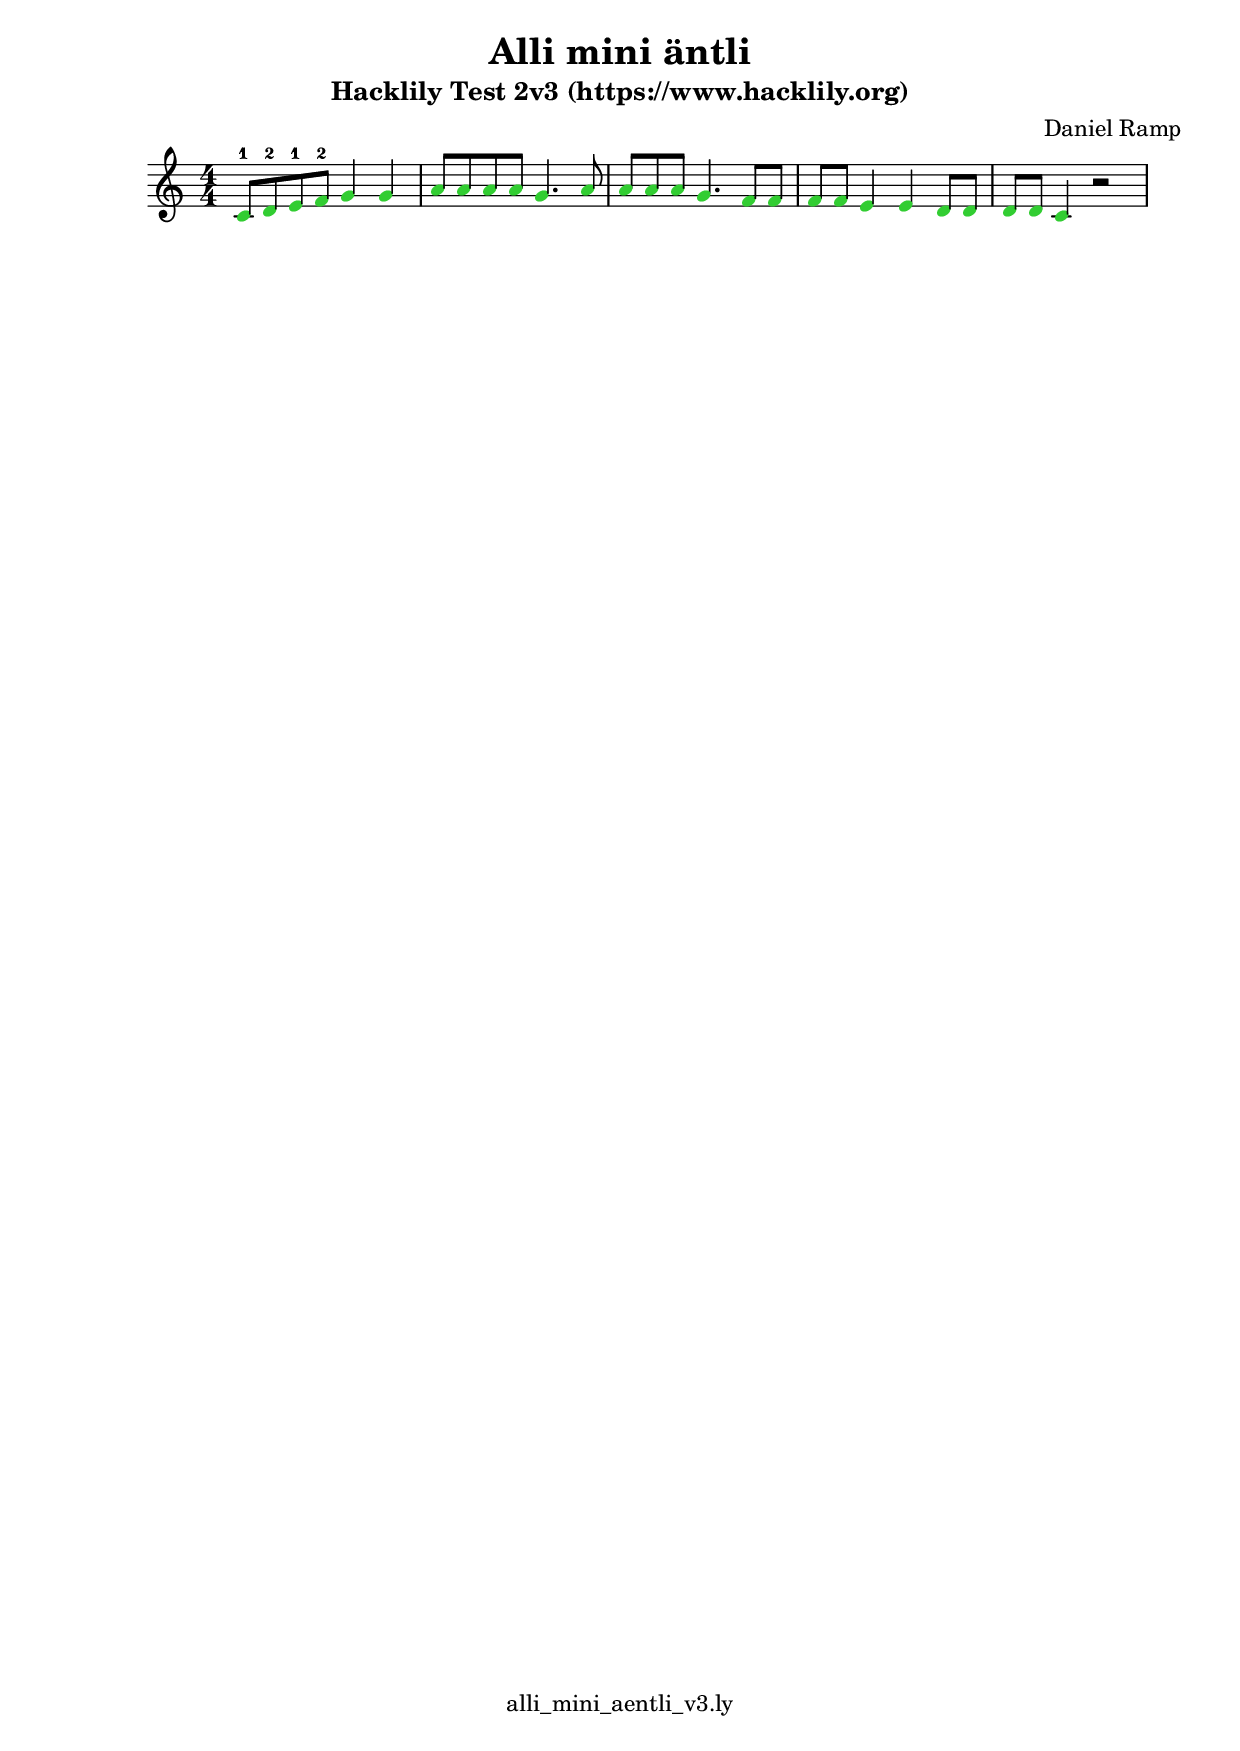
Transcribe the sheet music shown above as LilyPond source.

\header {
  title = "Alli mini äntli"
  subtitle = "Hacklily Test 2v3 (https://www.hacklily.org)"
  composer = "Daniel Ramp"
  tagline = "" % remove the "Music engraving by LilyPond 2.18.2--www.lilypond.org" watermark at the bottom
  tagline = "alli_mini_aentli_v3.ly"
  %very helpful list of commands: https://lilypond.org/doc/v2.22/Documentation/notation/cheat-sheet
}

\score {
  \relative c' {
    \numericTimeSignature
    \time 4/4
    \override NoteHead.color = #(x11-color "LimeGreen")
    c8-1 d-2 e-1 f-2 g4 g4 a8 a a a g4. a8 a a a g4. f8 f f f e4 e d8 d d d c4 r2
  }

  \layout {}
  \midi {}
}